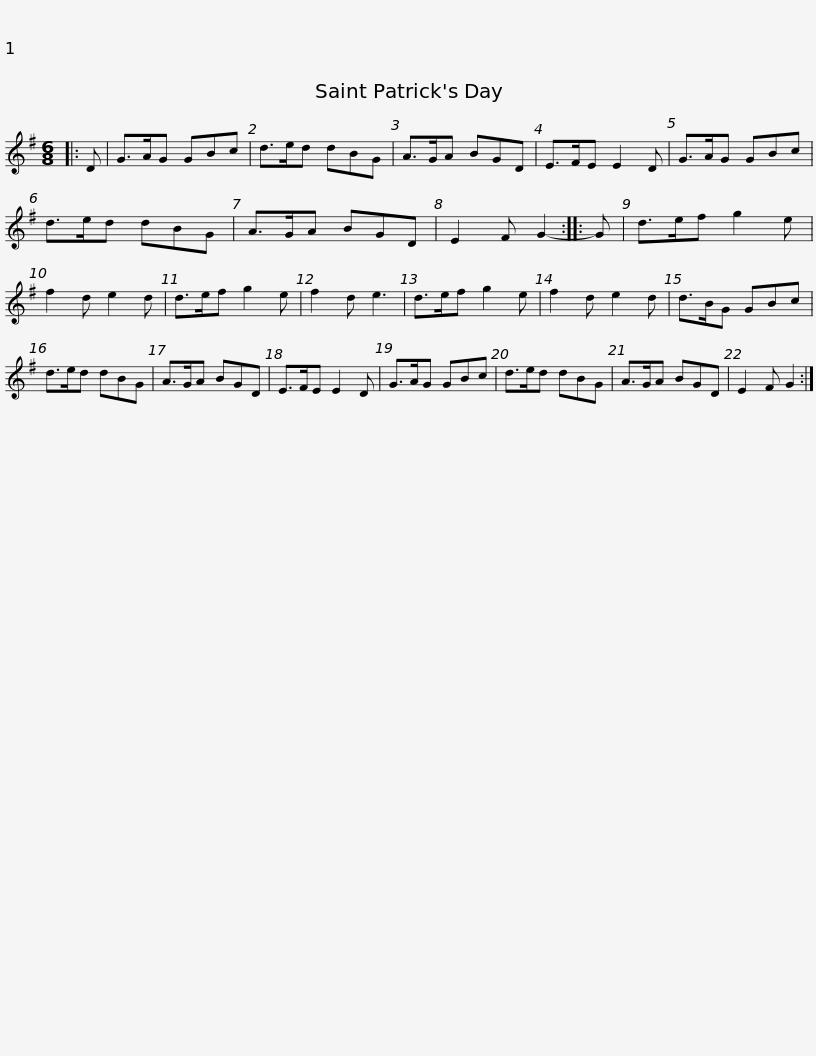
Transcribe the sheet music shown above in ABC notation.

X:1
L:1/8
M:6/8
I:linebreak $
K:G
V:1 treble
V:1
|: D | G>AG GBc | d>ed dBG | A>GA BGD | E>FE E2 D | %5
 G>AG GBc | d>ed dBG |$ A>GA BGD | E2 F G2- :: G | %10
 d>ef g2 e | f2 d e2 d | d>ef g2 e | f2 d e3 | d>ef g2 e | %15
 f2 d e2 d |$ d>BG GBc | d>ed dBG | A>GA BGD | E>FE E2 D | %20
 G>AG GBc | d>ed dBG | A>GA BGD |$ E2 F G2 :| %24
